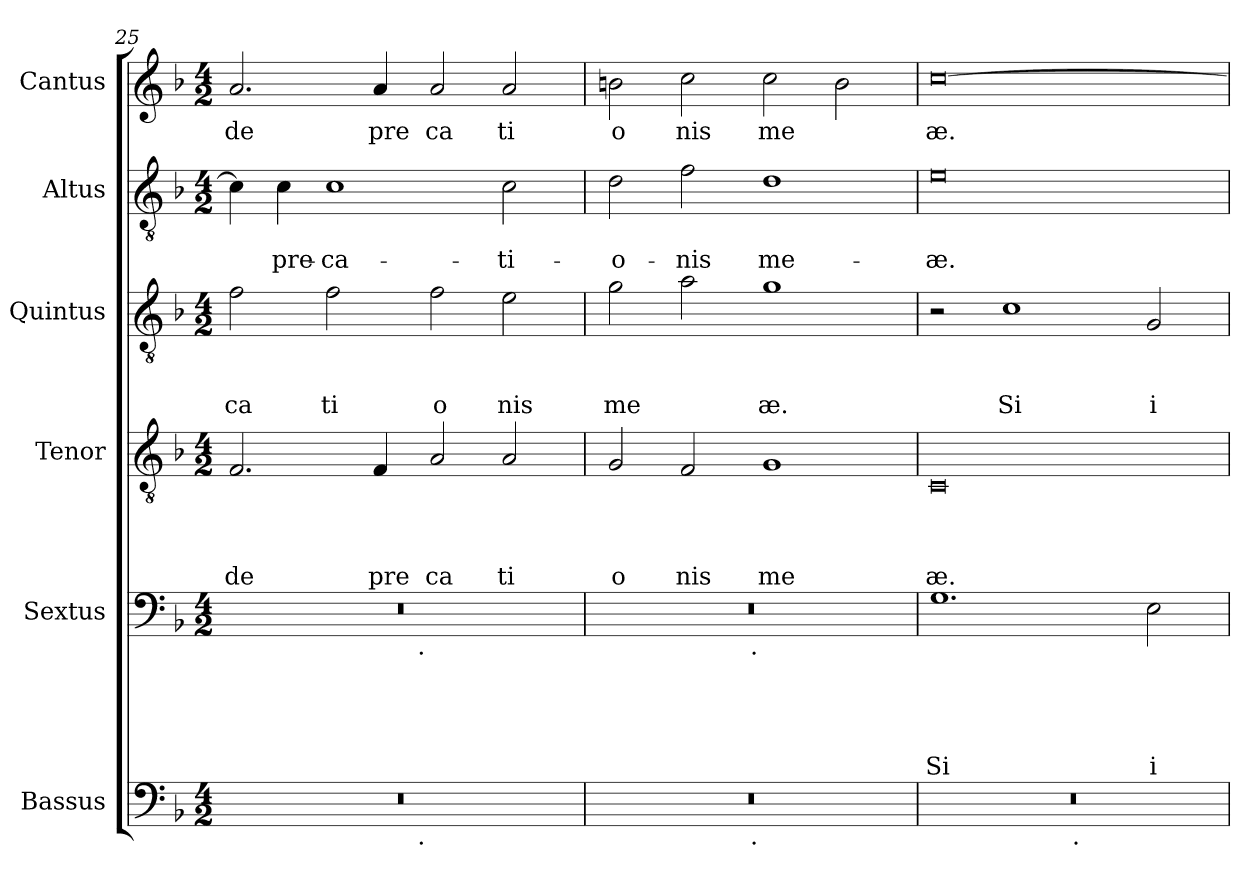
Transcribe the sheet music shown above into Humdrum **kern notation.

**kern	**kern	**text	**text	**text	**text	**text	**kern	**text	**text	**text	**text	**kern	**text	**text	**text	**kern	**text	**text	**kern	**text
*part6	*part5	*part5	*part5	*part5	*part5	*part5	*part4	*part4	*part4	*part4	*part4	*part3	*part3	*part3	*part3	*part2	*part2	*part2	*part1	*part1
*staff6	*staff5	*staff5	*staff5	*staff5	*staff5	*staff5	*staff4	*staff4	*staff4	*staff4	*staff4	*staff3	*staff3	*staff3	*staff3	*staff2	*staff2	*staff2	*staff1	*staff1
*I"Bassus	*I"Sextus	*	*	*	*	*	*I"Tenor	*	*	*	*	*I"Quintus	*	*	*	*I"Altus	*	*	*I"Cantus	*
*I'Bassus	*I'Sextus	*	*	*	*	*	*I'Tenor	*	*	*	*	*I'Quintus	*	*	*	*I'Altus	*	*	*I'Cantus	*
*clefF4	*clefF4	*	*	*	*	*	*clefGv2	*	*	*	*	*clefGv2	*	*	*	*clefGv2	*	*	*clefG2	*
*k[b-]	*k[b-]	*	*	*	*	*	*k[b-]	*	*	*	*	*k[b-]	*	*	*	*k[b-]	*	*	*k[b-]	*
*F:	*F:	*	*	*	*	*	*F:	*	*	*	*	*F:	*	*	*	*F:	*	*	*F:	*
*M4/2	*M4/2	*	*	*	*	*	*M4/2	*	*	*	*	*M4/2	*	*	*	*M4/2	*	*	*M4/2	*
=25	=25	=25	=25	=25	=25	=25	=25	=25	=25	=25	=25	=25	=25	=25	=25	=25	=25	=25	=25	=25
!	!	!	!	!	!	!	!	!	!	!	!LO:LY:b	!	!	!	!LO:LY:b	!	!	!	!	!LO:LY:b
*^	*^	*	*	*	*	*	*	*	*	*	*	*	*	*	*	*	*	*	*	*
0r	2ryy	0r	2ryy	.	.	.	.	.	2.F/	.	.	.	de	2f\	.	.	ca	4c\]	.	.	2.a/	de
!	!	!	!	!	!	!	!	!	!	!	!	!	!	!	!	!	!	!	!	!LO:LY:b	!	!
.	.	.	.	.	.	.	.	.	.	.	.	.	.	.	.	.	.	4c\	.	pre-	.	.
!	!	!	!	!	!	!	!	!	!	!	!	!	!	!	!	!	!LO:LY:b	!	!	!LO:LY:b	!	!
.	4...ryy	.	4...ryy	.	.	.	.	.	.	.	.	.	.	2f\	.	.	ti	1c	.	-ca-	.	.
!	!	!	!	!	!	!	!	!	!	!	!	!	!LO:LY:b	!	!	!	!	!	!	!	!	!LO:LY:b
.	.	.	.	.	.	.	.	.	4F/	.	.	.	pre	.	.	.	.	.	.	.	4a/	pre
!	!	!	!LO:TX:b:t=.	!	!	!	!	!	!	!	!	!	!	!	!	!	!	!	!	!	!	!
!	!LO:TX:b:t=.	!	!	!	!	!	!	!	!	!	!	!	!	!	!	!	!	!	!	!	!	!
.	1ryy	.	1ryy	.	.	.	.	.	.	.	.	.	.	.	.	.	.	.	.	.	.	.
!	!	!	!	!	!	!	!	!	!	!	!	!	!LO:LY:b	!	!	!	!LO:LY:b	!	!	!	!	!LO:LY:b
.	.	.	.	.	.	.	.	.	2A/	.	.	.	ca	2f\	.	.	o	.	.	.	2a/	ca
!	!	!	!	!	!	!	!	!	!	!	!	!	!LO:LY:b	!	!	!	!LO:LY:b	!	!	!LO:LY:b	!	!LO:LY:b
.	.	.	.	.	.	.	.	.	2A/	.	.	.	ti	2e\	.	.	nis	2c\	.	-ti-	2a/	ti
.	32ryy	.	32ryy	.	.	.	.	.	.	.	.	.	.	.	.	.	.	.	.	.	.	.
=26	=26	=26	=26	=26	=26	=26	=26	=26	=26	=26	=26	=26	=26	=26	=26	=26	=26	=26	=26	=26	=26	=26
!	!	!	!	!	!	!	!	!	!	!	!	!	!LO:LY:b	!	!	!	!LO:LY:b	!	!	!LO:LY:b	!	!LO:LY:b
0r	2ryy	0r	2ryy	.	.	.	.	.	2G/	.	.	.	o	2g\	.	.	me	2d\	.	-o-	2bn\	o
!	!	!	!	!	!	!	!	!	!	!	!	!	!LO:LY:b	!	!	!	!	!	!	!LO:LY:b	!	!LO:LY:b
.	4...ryy	.	4...ryy	.	.	.	.	.	2F/	.	.	.	nis	2a\	.	.	.	2f\	.	-nis	2cc\	nis
!	!	!	!LO:TX:b:t=.	!	!	!	!	!	!	!	!	!	!	!	!	!	!	!	!	!	!	!
!	!LO:TX:b:t=.	!	!	!	!	!	!	!	!	!	!	!	!	!	!	!	!	!	!	!	!	!
.	1ryy	.	1ryy	.	.	.	.	.	.	.	.	.	.	.	.	.	.	.	.	.	.	.
!	!	!	!	!	!	!	!	!	!	!	!	!	!LO:LY:b	!	!	!	!LO:LY:b	!	!	!LO:LY:b	!	!LO:LY:b
.	.	.	.	.	.	.	.	.	1G	.	.	.	me	1g	.	.	æ.	1d	.	me-	2cc\	me
.	.	.	.	.	.	.	.	.	.	.	.	.	.	.	.	.	.	.	.	.	2b\	.
.	32ryy	.	32ryy	.	.	.	.	.	.	.	.	.	.	.	.	.	.	.	.	.	.	.
=27	=27	=27	=27	=27	=27	=27	=27	=27	=27	=27	=27	=27	=27	=27	=27	=27	=27	=27	=27	=27	=27	=27
!	!	!	!	!	!	!	!	!LO:LY:b	!	!	!	!	!LO:LY:b	!	!	!	!	!	!	!LO:LY:b	!	!LO:LY:b
*	*	*v	*v	*	*	*	*	*	*	*	*	*	*	*	*	*	*	*	*	*	*	*
0r	2ryy	1.G	.	.	.	.	Si	0C	.	.	.	æ.	2r	.	.	.	0e	.	-æ.	[>0cc	æ.
!	!	!	!	!	!	!	!	!	!	!	!	!	!	!	!	!LO:LY:b	!	!	!	!	!
.	4...ryy	.	.	.	.	.	.	.	.	.	.	.	1c	.	.	Si	.	.	.	.	.
!	!LO:TX:b:t=.	!	!	!	!	!	!	!	!	!	!	!	!	!	!	!	!	!	!	!	!
.	1ryy	.	.	.	.	.	.	.	.	.	.	.	.	.	.	.	.	.	.	.	.
!	!	!	!	!	!	!	!LO:LY:b	!	!	!	!	!	!	!	!	!LO:LY:b	!	!	!	!	!
.	.	2E\	.	.	.	.	i-	.	.	.	.	.	2G/	.	.	i	.	.	.	.	.
.	32ryy	.	.	.	.	.	.	.	.	.	.	.	.	.	.	.	.	.	.	.	.
*v	*v	*	*	*	*	*	*	*	*	*	*	*	*	*	*	*	*	*	*	*	*
=	=	=	=	=	=	=	=	=	=	=	=	=	=	=	=	=	=	=	=	=
*-	*-	*-	*-	*-	*-	*-	*-	*-	*-	*-	*-	*-	*-	*-	*-	*-	*-	*-	*-	*-
